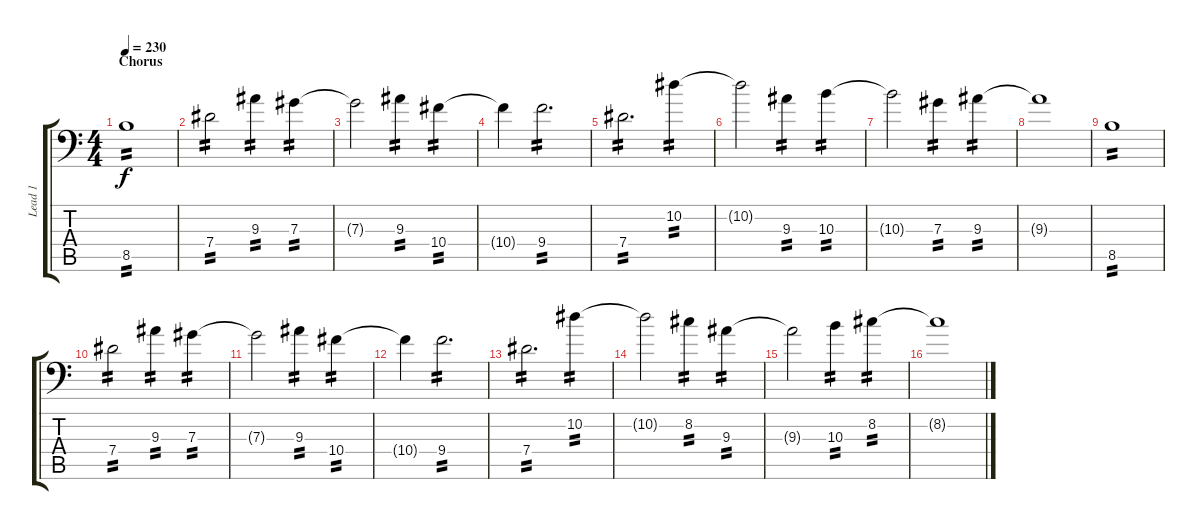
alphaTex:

\track ("Lead 1" "Lead 1") {instrument overdrivenguitar}
\staff {score tabs}
\tuning (Bb3 F3 Db3 Ab2 Eb2 Bb1) {hide}
\ts (4 4)
\section ("" "Chorus")
\tempo 230
\clef f4
\ks c
8.5.1{tp 2 dy f instrument overdrivenguitar} |
7.4.2{tp 2} 9.3.4{tp 2} 7.3.4{tp 2} |
7.3{t}.2 9.3.4{tp 2} 10.4.4{tp 2} |
10.4{t}.4 9.4.2{d tp 2} |
7.4.2{d tp 2} 10.2.4{tp 2} |
10.2{t}.2 9.3.4{tp 2} 10.3.4{tp 2} |
10.3{t}.2 7.3.4{tp 2} 9.3.4{tp 2} |
9.3{t}.1 |
8.5.1{tp 2} |
7.4.2{tp 2} 9.3.4{tp 2} 7.3.4{tp 2} |
7.3{t}.2 9.3.4{tp 2} 10.4.4{tp 2} |
10.4{t}.4 9.4.2{d tp 2} |
7.4.2{d tp 2} 10.2.4{tp 2} |
10.2{t}.2 8.2.4{tp 2} 9.3.4{tp 2} |
9.3{t}.2 10.3.4{tp 2} 8.2.4{tp 2} |
8.2{t}.1
